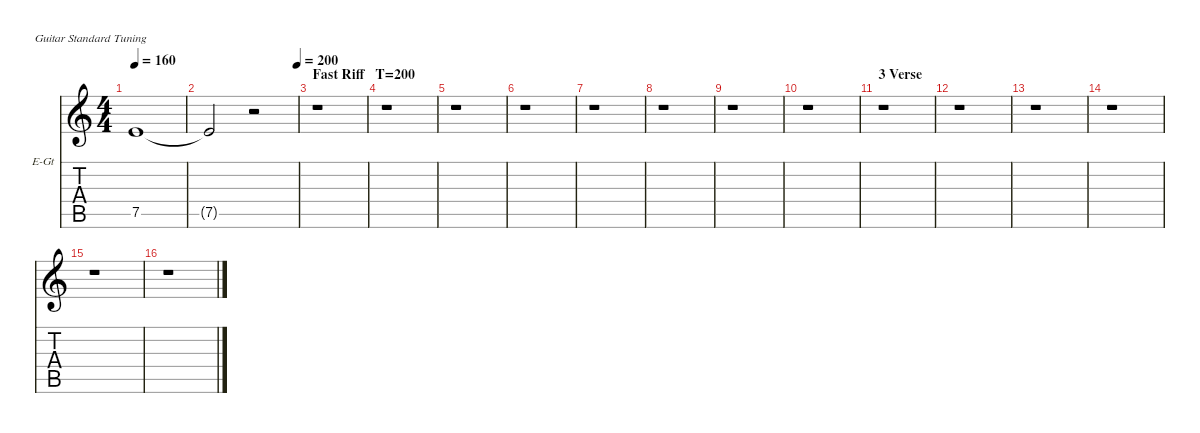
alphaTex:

\hideDynamics
\bracketExtendMode nobrackets
\firstSystemTrackNameOrientation horizontal
\otherSystemsTrackNameOrientation horizontal
\track ("Guitar 3" "E-Gt") {instrument distortionguitar}
\staff {score tabs}
\tuning (E4 B3 G3 D3 A2 E2)
\ts (4 4)
\tempo 160
\clef g2
\ks c
7.5{t}.1{dy f beam Up} |
\tempo (200 1)
7.5{t}.2{beam Up} r.2{beam Up} |
\section ("" "Fast Riff   T=200")
r.1{beam Down} |
r.1{beam Down} |
r.1{beam Down} |
r.1{beam Down} |
r.1{beam Down} |
r.1{beam Down} |
r.1{beam Down} |
r.1{beam Down} |
\section ("" "3 Verse")
r.1{beam Down} |
r.1{beam Down} |
r.1{beam Down} |
r.1{beam Down} |
r.1{beam Down} |
r.1{beam Down}
